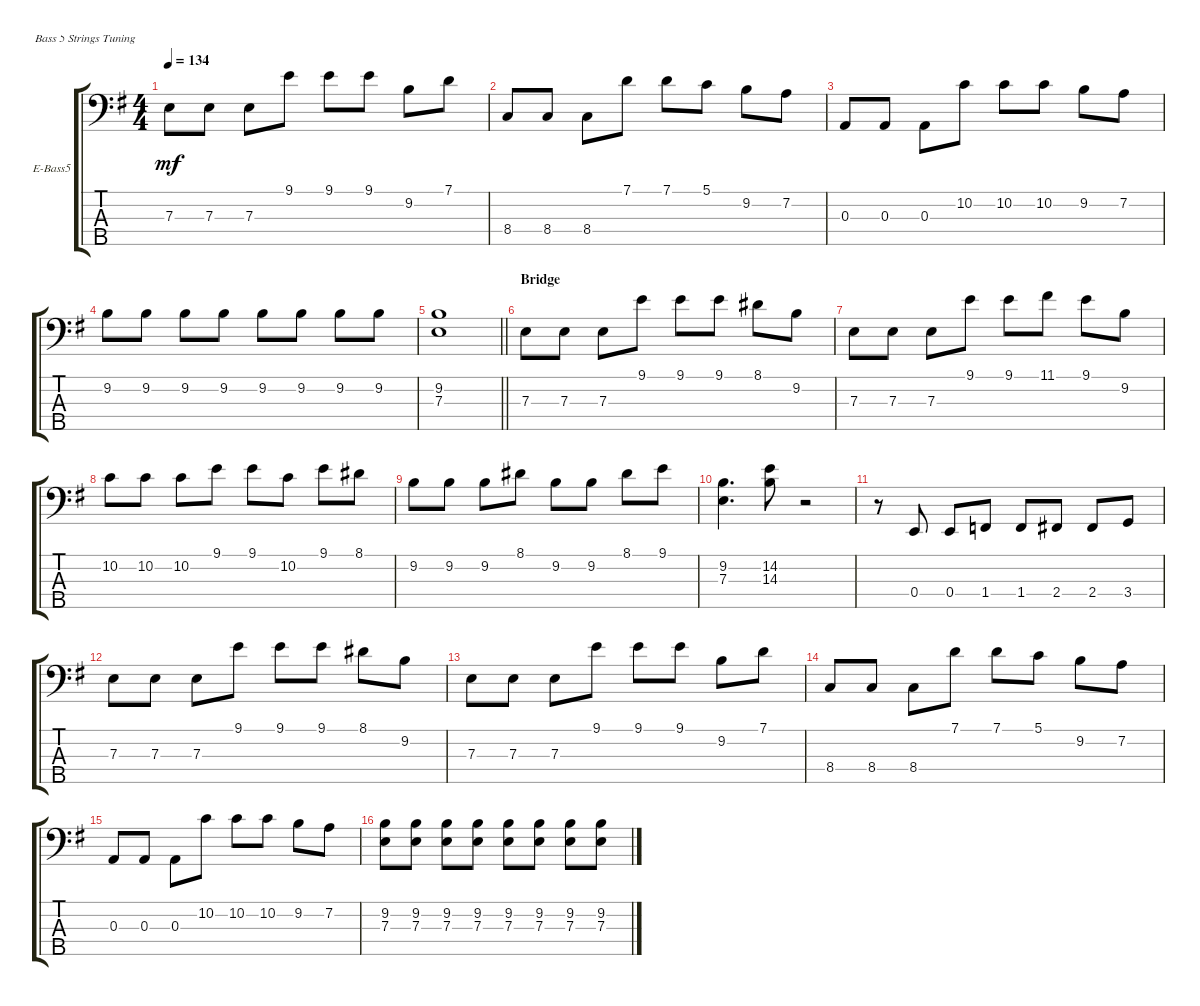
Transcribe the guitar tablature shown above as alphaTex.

\bracketExtendMode groupsimilarinstruments
\firstSystemTrackNameOrientation horizontal
\otherSystemsTrackNameOrientation horizontal
\track ("baz (Andrey Stefnuk)" "E-Bass5") {instrument electricbasspick}
\staff {score tabs}
\tuning (G2 D2 A1 E1 B0)
\ts (4 4)
\tempo 134
\clef f4
\ks eminor
7.3.8{dy mf} 7.3.8 7.3.8 9.1.8 9.1.8 9.1.8 9.2.8 7.1.8 |
8.4.8 8.4.8 8.4.8 7.1.8 7.1.8 5.1.8 9.2.8 7.2.8 |
0.3.8 0.3.8 0.3.8 10.2.8 10.2.8 10.2.8 9.2.8 7.2.8 |
9.2.8 9.2.8 9.2.8 9.2.8 9.2.8 9.2.8 9.2.8 9.2.8 |
\barLineRight lightlight
(9.2 7.3).1 |
\section ("" "Bridge")
7.3.8 7.3.8 7.3.8 9.1.8 9.1.8 9.1.8 8.1.8 9.2.8 |
7.3.8 7.3.8 7.3.8 9.1.8 9.1.8 11.1.8 9.1.8 9.2.8 |
10.2.8 10.2.8 10.2.8 9.1.8 9.1.8 10.2.8 9.1.8 8.1.8 |
9.2.8 9.2.8 9.2.8 8.1.8 9.2.8 9.2.8 8.1.8 9.1.8 |
(9.2 7.3).4{d} (14.2 14.3).8 r.2 |
r.8 0.4.8 0.4.8 1.4.8 1.4.8 2.4.8 2.4.8 3.4.8 |
7.3.8 7.3.8 7.3.8 9.1.8 9.1.8 9.1.8 8.1.8 9.2.8 |
7.3.8 7.3.8 7.3.8 9.1.8 9.1.8 9.1.8 9.2.8 7.1.8 |
8.4.8 8.4.8 8.4.8 7.1.8 7.1.8 5.1.8 9.2.8 7.2.8 |
0.3.8 0.3.8 0.3.8 10.2.8 10.2.8 10.2.8 9.2.8 7.2.8 |
(9.2 7.3).8 (9.2 7.3).8 (9.2 7.3).8 (9.2 7.3).8 (9.2 7.3).8 (9.2 7.3).8 (9.2 7.3).8 (9.2 7.3).8
